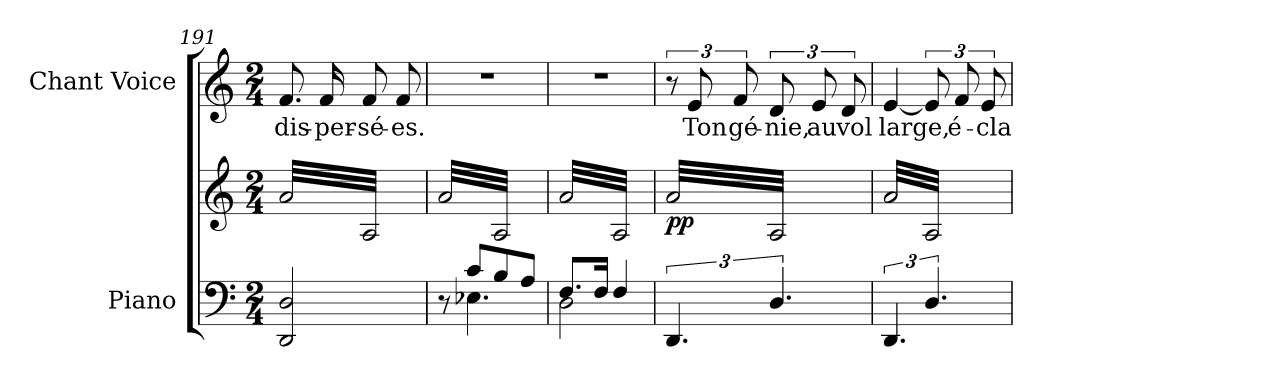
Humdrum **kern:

**kern	**kern	**dynam	**kern	**text
*part2	*part2	*part2	*part1	*part1
*staff3	*staff2	*staff2/3	*staff1	*staff1
*I"Piano	*	*	*I"Chant Voice	*
*I'Pno	*	*	*	*
!!LO:LB:g=z
*clefF4	*clefG2	*	*clefG2	*
*k[]	*k[]	*	*k[]	*
*M2/4	*M2/4	*	*M2/4	*
=191	=191	=191	=191	=191
!	!	!	!	!LO:LY:b
*	*tremolo	*	*	*
2DD/ 2D/	32a/LLL	.	8.f/	dis-
.	32A/	.	.	.
.	32a/	.	.	.
.	32A/	.	.	.
.	32a/	.	.	.
.	32A/	.	.	.
!	!	!	!	!LO:LY:b
.	32a/	.	16f/	-per-
.	32A/	.	.	.
!	!	!	!	!LO:LY:b
.	32a/	.	8f/	-sé-
.	32A/	.	.	.
.	32a/	.	.	.
.	32A/	.	.	.
!	!	!	!	!LO:LY:b
.	32a/	.	8f/	-es.
.	32A/	.	.	.
.	32a/	.	.	.
.	32A/JJJ	.	.	.
=192	=192	=192	=192	=192
*^	*	*	*	*
8r	8ryy	32a/LLL	.	2r	.
.	.	32A/	.	.	.
.	.	32a/	.	.	.
.	.	32A/	.	.	.
8c/L	4.E-X\	32a/	.	.	.
.	.	32A/	.	.	.
.	.	32a/	.	.	.
.	.	32A/	.	.	.
8B/	.	32a/	.	.	.
.	.	32A/	.	.	.
.	.	32a/	.	.	.
.	.	32A/	.	.	.
8A/J	.	32a/	.	.	.
.	.	32A/	.	.	.
.	.	32a/	.	.	.
.	.	32A/JJJ	.	.	.
=193	=193	=193	=193	=193	=193
8.F/L	2D\	32a/LLL	.	2r	.
.	.	32A/	.	.	.
.	.	32a/	.	.	.
.	.	32A/	.	.	.
.	.	32a/	.	.	.
.	.	32A/	.	.	.
16F/Jk	.	32a/	.	.	.
.	.	32A/	.	.	.
4F/	.	32a/	.	.	.
.	.	32A/	.	.	.
.	.	32a/	.	.	.
.	.	32A/	.	.	.
.	.	32a/	.	.	.
.	.	32A/	.	.	.
.	.	32a/	.	.	.
.	.	32A/JJJ	.	.	.
*v	*v	*	*	*	*
=194	=194	=194	=194	=194
!	!	!LO:DY:b	!	!
6.DD/	32a/LLL	pp	12r	.
.	32A/	.	.	.
.	32a/	.	.	.
!	!	!	!	!LO:LY:b
.	.	.	12e/	Ton
.	32A/	.	.	.
.	32a/	.	.	.
.	32A/	.	.	.
!	!	!	!	!LO:LY:b
.	.	.	12f/	gé-
.	32a/	.	.	.
.	32A/	.	.	.
!	!	!	!	!LO:LY:b
6.D/	32a/	.	12d/	-nie,
.	32A/	.	.	.
.	32a/	.	.	.
!	!	!	!	!LO:LY:b
.	.	.	12e/	au
.	32A/	.	.	.
.	32a/	.	.	.
.	32A/	.	.	.
!	!	!	!	!LO:LY:b
.	.	.	12d/	vol
.	32a/	.	.	.
.	32A/JJJ	.	.	.
=195	=195	=195	=195	=195
!	!	!	!	!LO:LY:b
6.DD/	32a/LLL	.	[4e/	large,
.	32A/	.	.	.
.	32a/	.	.	.
.	32A/	.	.	.
.	32a/	.	.	.
.	32A/	.	.	.
.	32a/	.	.	.
.	32A/	.	.	.
6.D/	32a/	.	12e/]	.
.	32A/	.	.	.
.	32a/	.	.	.
!	!	!	!	!LO:LY:b
.	.	.	12f/	é-
.	32A/	.	.	.
.	32a/	.	.	.
.	32A/	.	.	.
!	!	!	!	!LO:LY:b
.	.	.	12e/	-cla-
.	32a/	.	.	.
.	32A/JJJ	.	.	.
*	*Xtremolo	*	*	*
.	.	.	.	.
.	.	.	.	.
.	.	.	.	.
.	.	.	.	.
.	.	.	.	.
.	.	.	.	.
.	.	.	.	.
.	.	.	.	.
=	=	=	=	=
*-	*-	*-	*-	*-
